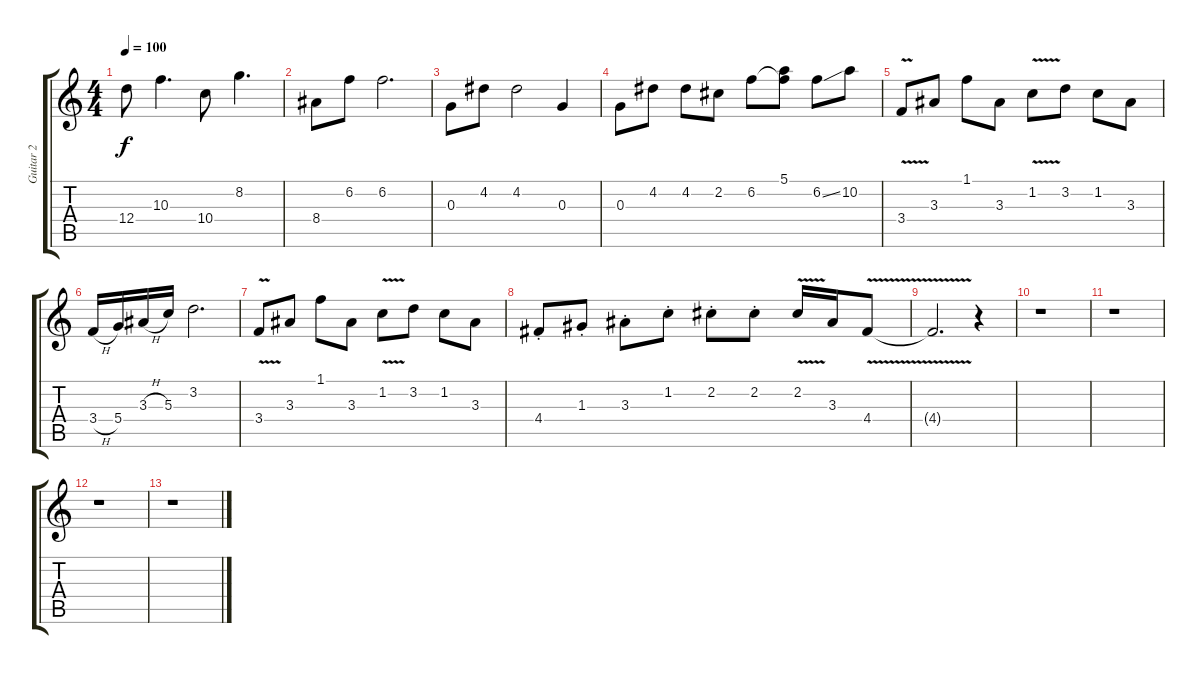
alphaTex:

\track ("Guitar 2" "Guitar 2") {instrument distortionguitar}
\staff {score tabs}
\tuning (E4 B3 G3 D3 A2 E2) {hide}
\ts (4 4)
\tempo 100
\clef g2
\ks c
12.4.8{dy f} 10.3.4{d} 10.4.8 8.2.4{d} |
8.4.8 6.2.8 6.2.2{d} |
0.3.8 4.2.8 4.2.2 0.3.4 |
0.3.8 4.2.8 4.2.8 2.2.8 6.2.8 (5.1 6.2{t}).8 6.2{ss}.8 10.2.8 |
3.4{v}.8 3.3.8 1.1.8 3.3.8 1.2{v}.8 3.2.8 1.2.8 3.3.8 |
3.4{h}.16 5.4.16 3.3{h}.16 5.3.16 3.2.2{d} |
3.4{v}.8 3.3.8 1.1.8 3.3.8 1.2{v}.8 3.2.8 1.2.8 3.3.8 |
4.4{st}.8 1.3{st}.8 3.3{st}.8 1.2{st}.8 2.2{st}.8 2.2{st}.8 2.2{v}.16 3.3.16 4.4{v}.8 |
4.4{t}.2{d} r.4 |
r.1 |
r.1 |
r.1 |
r.1
